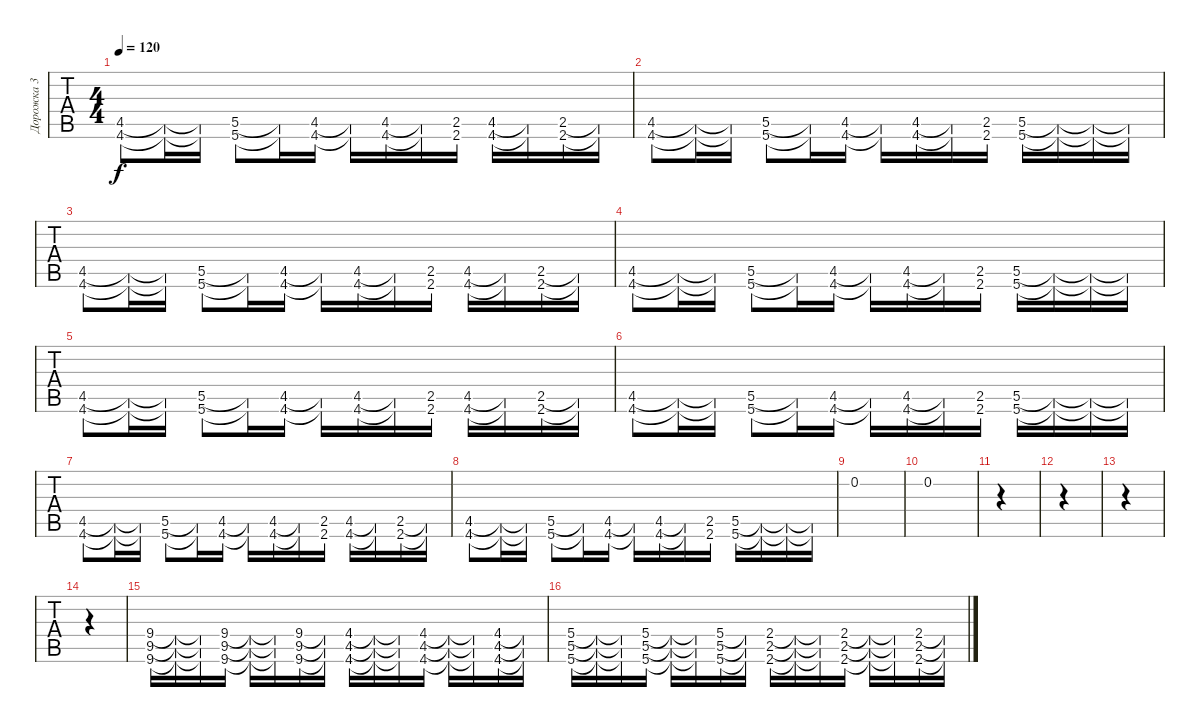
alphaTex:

\track ("Дорожка 3" "Дорожка 3") {instrument overdrivenguitar}
\staff {tabs}
\tuning (D4 A3 F3 C3 G2 C2) {hide}
\ts (4 4)
\tempo 120
\clef g2
\ks c
(4.5 4.6).8{dy f} (4.5{t} 4.6{t}).16 (4.5{t} 4.6{t}).16 (5.5 5.6).8 (5.5{t} 5.6{t}).16 (4.5 4.6).16 (4.5{t} 4.6{t}).16 (4.5 4.6).16 (4.5{t} 4.6{t}).16 (2.5 2.6).16 (4.5 4.6).16 (4.5{t} 4.6{t}).16 (2.5 2.6).16 (2.5{t} 2.6{t}).16 |
(4.5 4.6).8 (4.5{t} 4.6{t}).16 (4.5{t} 4.6{t}).16 (5.5 5.6).8 (5.5{t} 5.6{t}).16 (4.5 4.6).16 (4.5{t} 4.6{t}).16 (4.5 4.6).16 (4.5{t} 4.6{t}).16 (2.5 2.6).16 (5.5 5.6).16 (5.5{t} 5.6{t}).16 (5.5{t} 5.6{t}).16 (5.5{t} 5.6{t}).16 |
(4.5 4.6).8 (4.5{t} 4.6{t}).16 (4.5{t} 4.6{t}).16 (5.5 5.6).8 (5.5{t} 5.6{t}).16 (4.5 4.6).16 (4.5{t} 4.6{t}).16 (4.5 4.6).16 (4.5{t} 4.6{t}).16 (2.5 2.6).16 (4.5 4.6).16 (4.5{t} 4.6{t}).16 (2.5 2.6).16 (2.5{t} 2.6{t}).16 |
(4.5 4.6).8 (4.5{t} 4.6{t}).16 (4.5{t} 4.6{t}).16 (5.5 5.6).8 (5.5{t} 5.6{t}).16 (4.5 4.6).16 (4.5{t} 4.6{t}).16 (4.5 4.6).16 (4.5{t} 4.6{t}).16 (2.5 2.6).16 (5.5 5.6).16 (5.5{t} 5.6{t}).16 (5.5{t} 5.6{t}).16 (5.5{t} 5.6{t}).16 |
(4.5 4.6).8 (4.5{t} 4.6{t}).16 (4.5{t} 4.6{t}).16 (5.5 5.6).8 (5.5{t} 5.6{t}).16 (4.5 4.6).16 (4.5{t} 4.6{t}).16 (4.5 4.6).16 (4.5{t} 4.6{t}).16 (2.5 2.6).16 (4.5 4.6).16 (4.5{t} 4.6{t}).16 (2.5 2.6).16 (2.5{t} 2.6{t}).16 |
(4.5 4.6).8 (4.5{t} 4.6{t}).16 (4.5{t} 4.6{t}).16 (5.5 5.6).8 (5.5{t} 5.6{t}).16 (4.5 4.6).16 (4.5{t} 4.6{t}).16 (4.5 4.6).16 (4.5{t} 4.6{t}).16 (2.5 2.6).16 (5.5 5.6).16 (5.5{t} 5.6{t}).16 (5.5{t} 5.6{t}).16 (5.5{t} 5.6{t}).16 |
(4.5 4.6).8 (4.5{t} 4.6{t}).16 (4.5{t} 4.6{t}).16 (5.5 5.6).8 (5.5{t} 5.6{t}).16 (4.5 4.6).16 (4.5{t} 4.6{t}).16 (4.5 4.6).16 (4.5{t} 4.6{t}).16 (2.5 2.6).16 (4.5 4.6).16 (4.5{t} 4.6{t}).16 (2.5 2.6).16 (2.5{t} 2.6{t}).16 |
(4.5 4.6).8 (4.5{t} 4.6{t}).16 (4.5{t} 4.6{t}).16 (5.5 5.6).8 (5.5{t} 5.6{t}).16 (4.5 4.6).16 (4.5{t} 4.6{t}).16 (4.5 4.6).16 (4.5{t} 4.6{t}).16 (2.5 2.6).16 (5.5 5.6).16 (5.5{t} 5.6{t}).16 (5.5{t} 5.6{t}).16 (5.5{t} 5.6{t}).16 |
0.2.1 |
0.2.1 |
|
|
|
|
(9.4 9.5 9.6).16 (9.4{t} 9.5{t} 9.6{t}).16 (9.4{t} 9.5{t} 9.6{t}).16 (9.4 9.5 9.6).16 (9.4{t} 9.5{t} 9.6{t}).16 (9.4{t} 9.5{t} 9.6{t}).16 (9.4 9.5 9.6).16 (9.4{t} 9.5{t} 9.6{t}).16 (4.4 4.5 4.6).16 (4.4{t} 4.5{t} 4.6{t}).16 (4.4{t} 4.5{t} 4.6{t}).16 (4.4 4.5 4.6).16 (4.4{t} 4.5{t} 4.6{t}).16 (4.4{t} 4.5{t} 4.6{t}).16 (4.4 4.5 4.6).16 (4.4{t} 4.5{t} 4.6{t}).16 |
(5.4 5.5 5.6).16 (5.4{t} 5.5{t} 5.6{t}).16 (5.4{t} 5.5{t} 5.6{t}).16 (5.4 5.5 5.6).16 (5.4{t} 5.5{t} 5.6{t}).16 (5.4{t} 5.5{t} 5.6{t}).16 (5.4 5.5 5.6).16 (5.4{t} 5.5{t} 5.6{t}).16 (2.4 2.5 2.6).16 (2.4{t} 2.5{t} 2.6{t}).16 (2.4{t} 2.5{t} 2.6{t}).16 (2.4 2.5 2.6).16 (2.4{t} 2.5{t} 2.6{t}).16 (2.4{t} 2.5{t} 2.6{t}).16 (2.4 2.5 2.6).16 (2.4{t} 2.5{t} 2.6{t}).16
